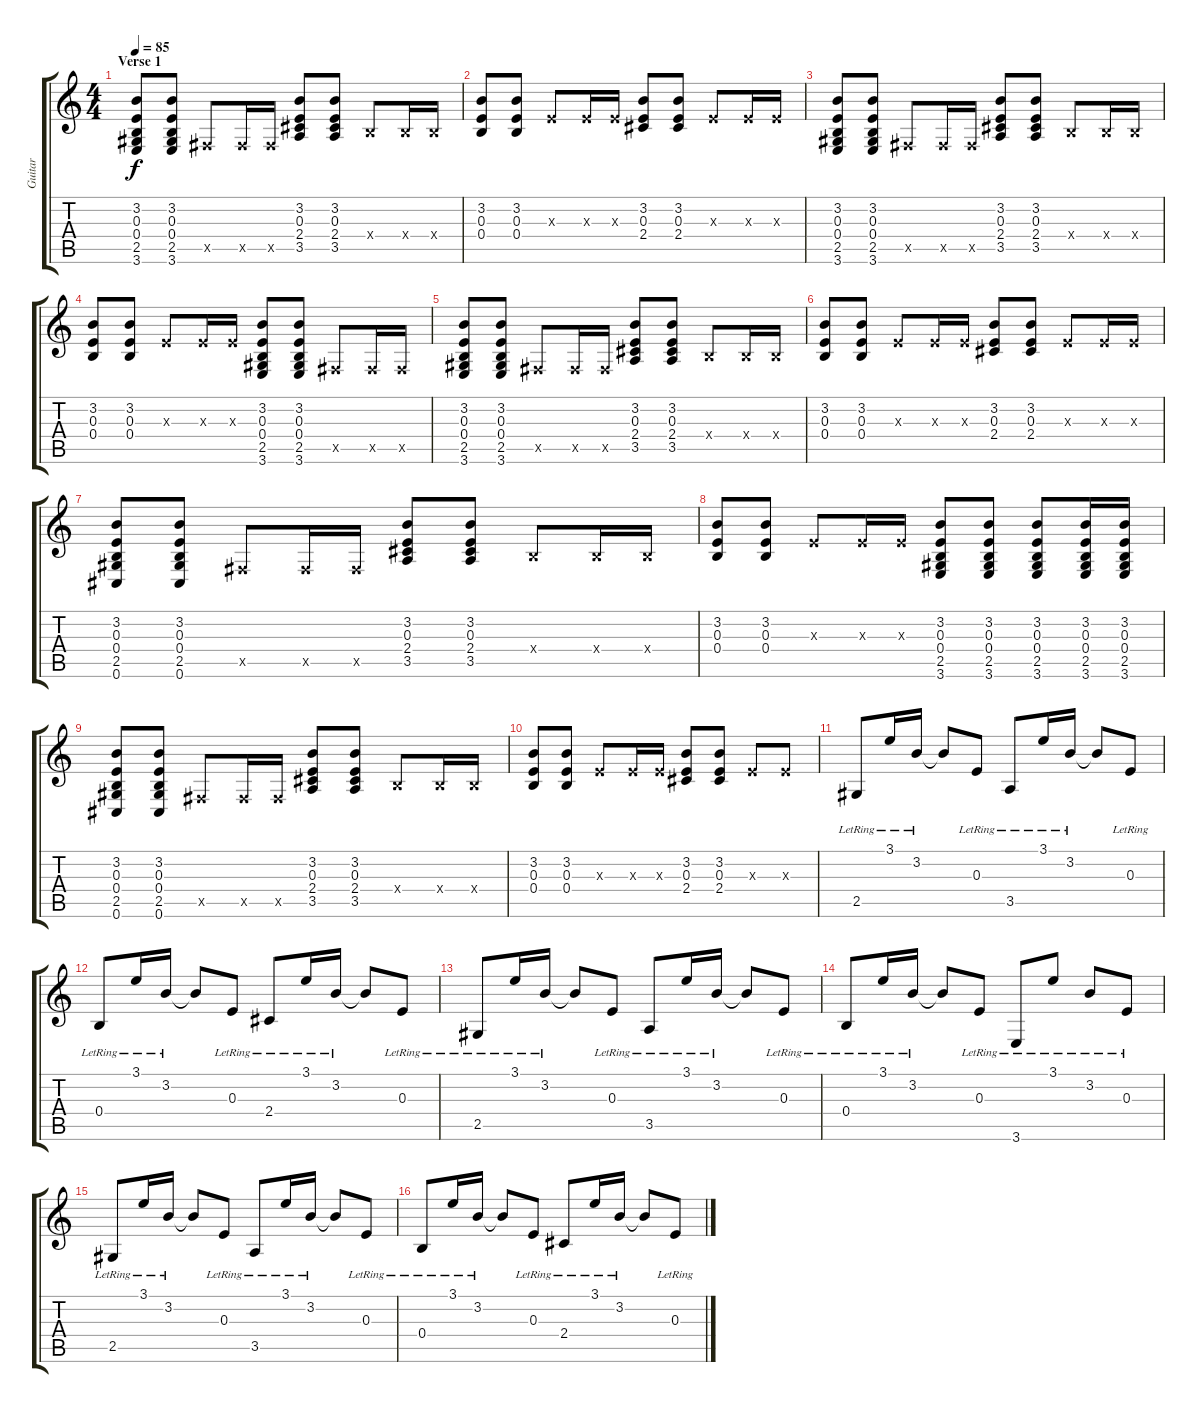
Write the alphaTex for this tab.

\track ("Guitar" "Guitar") {instrument acousticguitarsteel}
\staff {score tabs}
\tuning (Db4 Ab3 E3 B2 Gb2 Db2) {hide}
\ts (4 4)
\section ("" "Verse 1")
\tempo 85
\clef g2
\ks c
(3.2 0.3 0.4 2.5 3.6).8{dy f} (3.2 0.3 0.4 2.5 3.6).8 0.5{x}.8 0.5{x}.16 0.5{x}.16 (3.2 0.3 2.4 3.5).8 (3.2 0.3 2.4 3.5).8 0.4{x}.8 0.4{x}.16 0.4{x}.16 |
(3.2 0.3 0.4).8 (3.2 0.3 0.4).8 0.3{x}.8 0.3{x}.16 0.3{x}.16 (3.2 0.3 2.4).8 (3.2 0.3 2.4).8 0.3{x}.8 0.3{x}.16 0.3{x}.16 |
(3.2 0.3 0.4 2.5 3.6).8 (3.2 0.3 0.4 2.5 3.6).8 0.5{x}.8 0.5{x}.16 0.5{x}.16 (3.2 0.3 2.4 3.5).8 (3.2 0.3 2.4 3.5).8 0.4{x}.8 0.4{x}.16 0.4{x}.16 |
(3.2 0.3 0.4).8 (3.2 0.3 0.4).8 0.3{x}.8 0.3{x}.16 0.3{x}.16 (3.2 0.3 0.4 2.5 3.6).8 (3.2 0.3 0.4 2.5 3.6).8 0.5{x}.8 0.5{x}.16 0.5{x}.16 |
(3.2 0.3 0.4 2.5 3.6).8 (3.2 0.3 0.4 2.5 3.6).8 0.5{x}.8 0.5{x}.16 0.5{x}.16 (3.2 0.3 2.4 3.5).8 (3.2 0.3 2.4 3.5).8 0.4{x}.8 0.4{x}.16 0.4{x}.16 |
(3.2 0.3 0.4).8 (3.2 0.3 0.4).8 0.3{x}.8 0.3{x}.16 0.3{x}.16 (3.2 0.3 2.4).8 (3.2 0.3 2.4).8 0.3{x}.8 0.3{x}.16 0.3{x}.16 |
(3.2 0.3 0.4 2.5 0.6).8 (3.2 0.3 0.4 2.5 0.6).8 0.5{x}.8 0.5{x}.16 0.5{x}.16 (3.2 0.3 2.4 3.5).8 (3.2 0.3 2.4 3.5).8 0.4{x}.8 0.4{x}.16 0.4{x}.16 |
(3.2 0.3 0.4).8 (3.2 0.3 0.4).8 0.3{x}.8 0.3{x}.16 0.3{x}.16 (3.2 0.3 0.4 2.5 3.6).8 (3.2 0.3 0.4 2.5 3.6).8 (3.2 0.3 0.4 2.5 3.6).8 (3.2 0.3 0.4 2.5 3.6).16 (3.2 0.3 0.4 2.5 3.6).16 |
(3.2 0.3 0.4 2.5 0.6).8 (3.2 0.3 0.4 2.5 0.6).8 0.5{x}.8 0.5{x}.16 0.5{x}.16 (3.2 0.3 2.4 3.5).8 (3.2 0.3 2.4 3.5).8 0.4{x}.8 0.4{x}.16 0.4{x}.16 |
(3.2 0.3 0.4).8 (3.2 0.3 0.4).8 0.3{x}.8 0.3{x}.16 0.3{x}.16 (3.2 0.3 2.4).8 (3.2 0.3 2.4).8 0.3{x}.8 0.3{x}.8 |
2.5{lr}.8 3.1{lr}.16 3.2{lr}.16 3.2{t}.8 0.3{lr}.8 3.5{lr}.8 3.1{lr}.16 3.2{lr}.16 3.2{t}.8 0.3{lr}.8 |
0.4{lr}.8 3.1{lr}.16 3.2{lr}.16 3.2{t}.8 0.3{lr}.8 2.4{lr}.8 3.1{lr}.16 3.2{lr}.16 3.2{t}.8 0.3{lr}.8 |
2.5{lr}.8 3.1{lr}.16 3.2{lr}.16 3.2{t}.8 0.3{lr}.8 3.5{lr}.8 3.1{lr}.16 3.2{lr}.16 3.2{t}.8 0.3{lr}.8 |
0.4{lr}.8 3.1{lr}.16 3.2{lr}.16 3.2{t}.8 0.3{lr}.8 3.6{lr}.8 3.1{lr}.8 3.2{lr}.8 0.3{lr}.8 |
2.5{lr}.8 3.1{lr}.16 3.2{lr}.16 3.2{t}.8 0.3{lr}.8 3.5{lr}.8 3.1{lr}.16 3.2{lr}.16 3.2{t}.8 0.3{lr}.8 |
0.4{lr}.8 3.1{lr}.16 3.2{lr}.16 3.2{t}.8 0.3{lr}.8 2.4{lr}.8 3.1{lr}.16 3.2{lr}.16 3.2{t}.8 0.3{lr}.8
